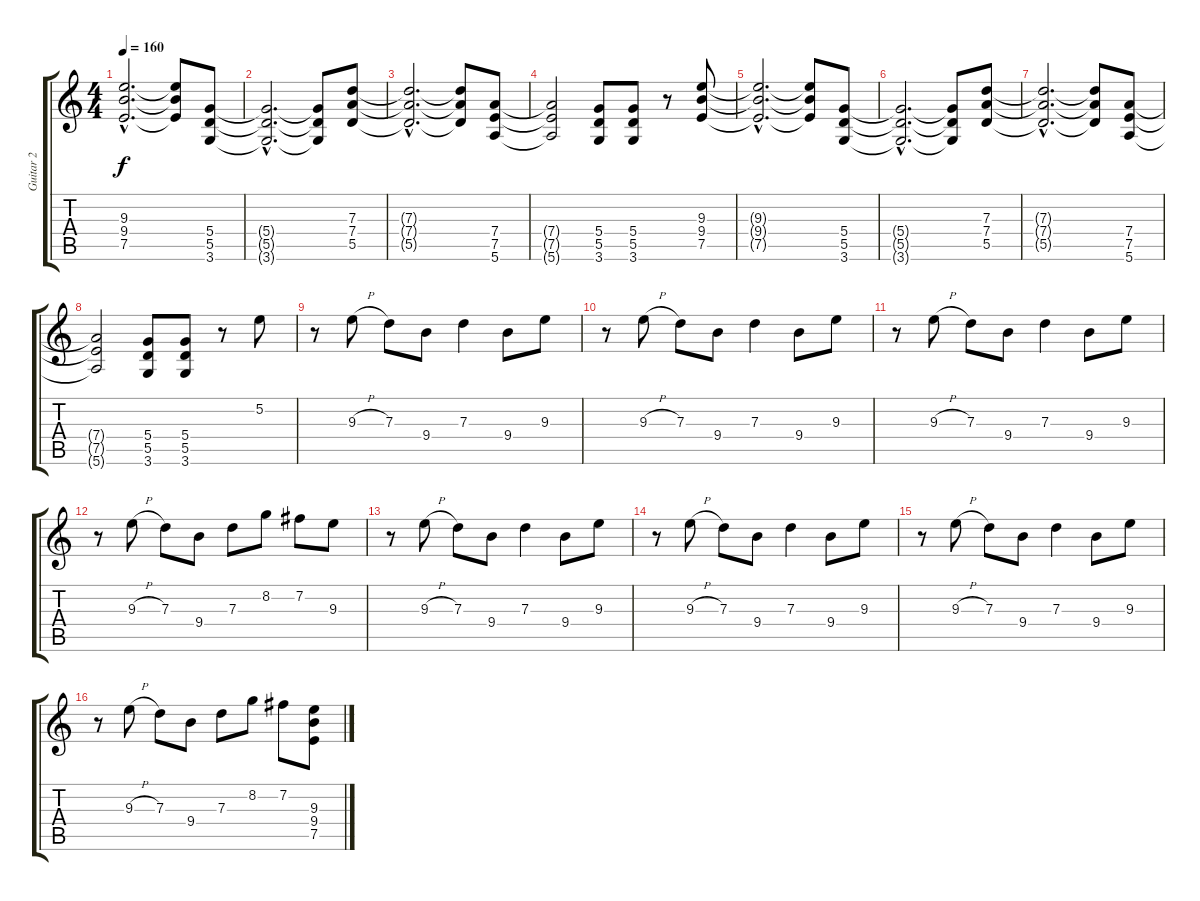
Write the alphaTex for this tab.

\track ("Guitar 2" "Guitar 2") {instrument distortionguitar}
\staff {score tabs}
\tuning (E4 B3 G3 D3 A2 E2) {hide}
\ts (4 4)
\tempo 160
\clef g2
\ks c
(9.3{hac t} 9.4{hac t} 7.5{hac t}).2{d dy f} (9.3{t} 9.4{t} 7.5{t}).8 (5.4 5.5 3.6).8 |
(5.4{hac t} 5.5{hac t} 3.6{hac t}).2{d} (5.4{t} 5.5{t} 3.6{t}).8 (7.3 7.4 5.5).8 |
(7.3{hac t} 7.4{hac t} 5.5{hac t}).2{d} (7.3{t} 7.4{t} 5.5{t}).8 (7.4 7.5 5.6).8 |
(7.4{t} 7.5{t} 5.6{t}).2 (5.4 5.5 3.6).8 (5.4 5.5 3.6).8 r.8 (9.3 9.4 7.5).8 |
(9.3{hac t} 9.4{hac t} 7.5{hac t}).2{d} (9.3{t} 9.4{t} 7.5{t}).8 (5.4 5.5 3.6).8 |
(5.4{hac t} 5.5{hac t} 3.6{hac t}).2{d} (5.4{t} 5.5{t} 3.6{t}).8 (7.3 7.4 5.5).8 |
(7.3{hac t} 7.4{hac t} 5.5{hac t}).2{d} (7.3{t} 7.4{t} 5.5{t}).8 (7.4 7.5 5.6).8 |
(7.4{t} 7.5{t} 5.6{t}).2 (5.4 5.5 3.6).8 (5.4 5.5 3.6).8 r.8 5.2.8 |
r.8 9.3{h}.8 7.3.8 9.4.8 7.3.4 9.4.8 9.3.8 |
r.8 9.3{h}.8 7.3.8 9.4.8 7.3.4 9.4.8 9.3.8 |
r.8 9.3{h}.8 7.3.8 9.4.8 7.3.4 9.4.8 9.3.8 |
r.8 9.3{h}.8 7.3.8 9.4.8 7.3.8 8.2.8 7.2.8 9.3.8 |
r.8 9.3{h}.8 7.3.8 9.4.8 7.3.4 9.4.8 9.3.8 |
r.8 9.3{h}.8 7.3.8 9.4.8 7.3.4 9.4.8 9.3.8 |
r.8 9.3{h}.8 7.3.8 9.4.8 7.3.4 9.4.8 9.3.8 |
r.8 9.3{h}.8 7.3.8 9.4.8 7.3.8 8.2.8 7.2.8 (9.3 9.4 7.5).8
